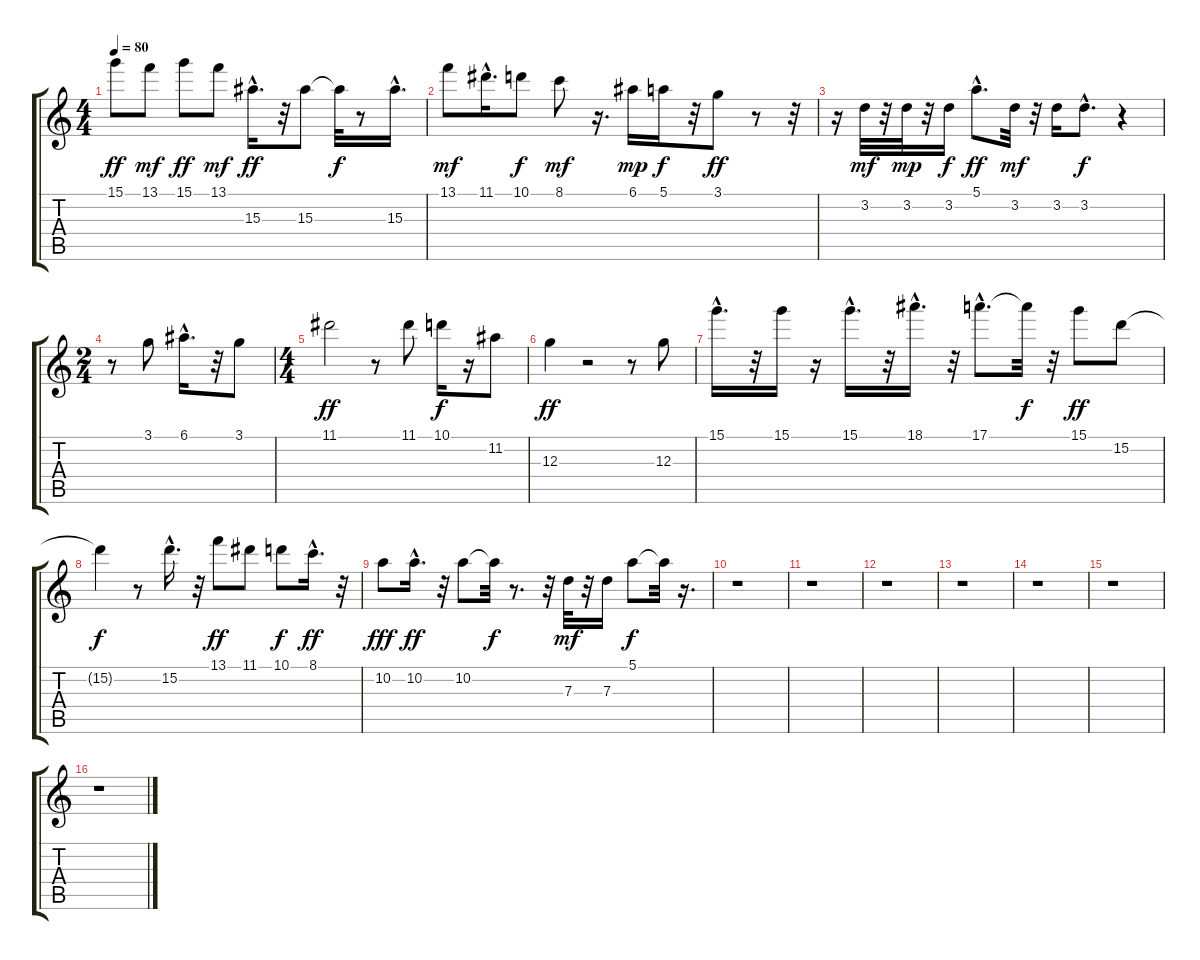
\track "" {instrument electricbassfinger}
\staff {score tabs}
\tuning (E4 B3 G3 D3 A2 E2) {hide}
\ts (4 4)
\tempo 80
\clef g2
\ks c
15.1.8{dy ff} 13.1.8{dy mf} 15.1.8{dy ff} 13.1.8{dy mf} 15.3{hac}.16{d dy ff} r.32 15.3.8 15.3{t}.32{dy f} r.8 15.3{hac}.16{d} |
13.1.8{dy mf} 11.1{hac}.16{d} 10.1.8{dy f} 8.1.8{dy mf} r.16{d} 6.1.16{dy mp} 5.1.16{dy f} r.32 3.1.8{dy ff} r.8 r.32 |
r.16 3.2.32{dy mf} r.32 3.2.32{dy mp} r.32 3.2.16{dy f} 5.1{hac}.8{d dy ff} 3.2.32{dy mf} r.32 3.2.16 3.2{hac}.8{d dy f} r.4 |
\ts (2 4)
r.8 3.1.8 6.1{hac}.16{d} r.32 3.1.8 |
\ts (4 4)
11.1.2{dy ff} r.8 11.1.8 10.1.16{dy f} r.16 11.2.8 |
12.3.4{dy ff} r.2 r.8 12.3.8 |
15.1{hac}.16{d} r.32 15.1.16 r.16 15.1{hac}.16{d} r.32 18.1{hac}.16{d} r.32 17.1{hac}.8{d} 17.1{t}.32{dy f} r.32 15.1.8{dy ff} 15.2.8 |
15.2{t}.4{dy f} r.8 15.2{hac}.16{d} r.32 13.1.8{dy ff} 11.1.8 10.1.8{dy f} 8.1{hac}.16{d dy ff} r.32 |
10.2.8{dy fff} 10.2{hac}.16{d dy ff} r.32 10.2.8 10.2{t}.32{dy f} r.8{d} r.32 7.3.32{dy mf} r.32 7.3.16 5.1.8{dy f} 5.1{t}.32 r.16{d} |
r.1 |
r.1 |
r.1 |
r.1 |
r.1 |
r.1 |
r.1
